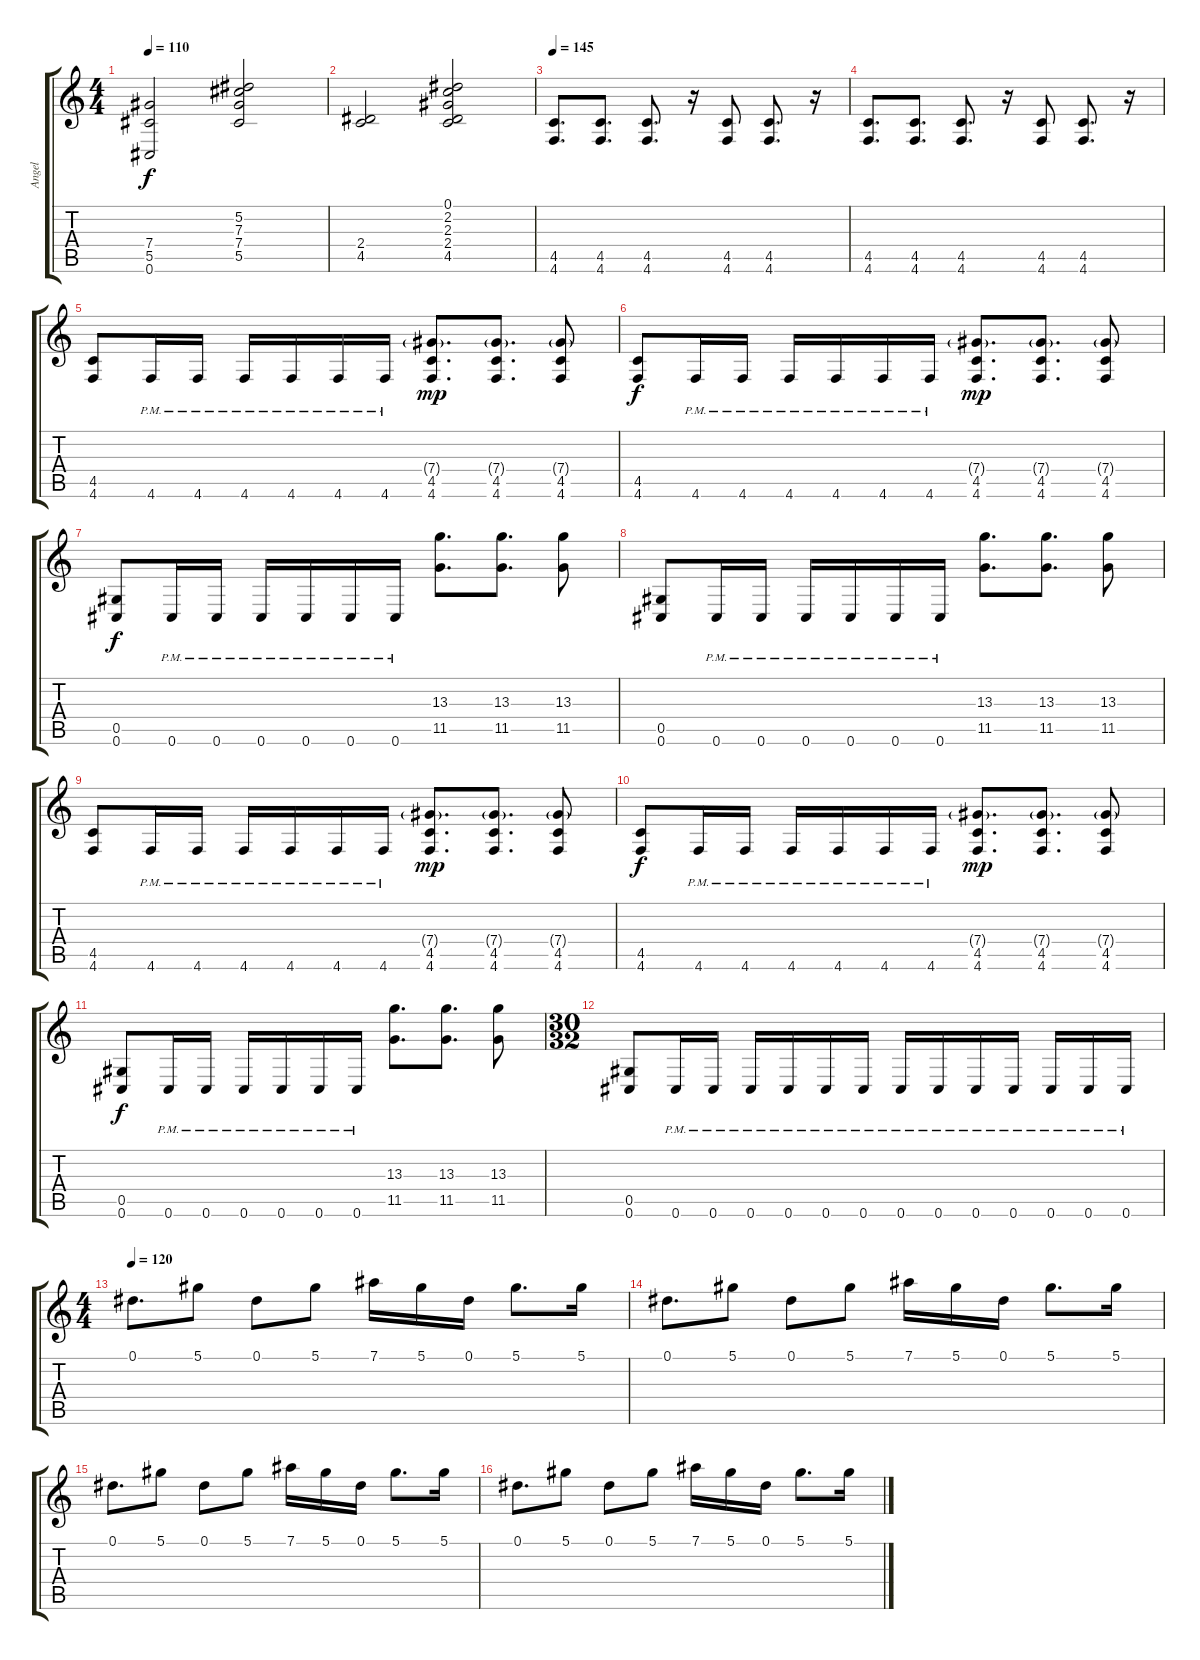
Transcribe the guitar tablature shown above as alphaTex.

\track ("Angel" "Angel") {instrument distortionguitar}
\staff {score tabs}
\tuning (Eb4 Bb3 Gb3 Db3 Ab2 Db2) {hide}
\ts (4 4)
\tempo 110
\clef g2
\ks c
(7.4 5.5 0.6).2{dy f} (5.2 7.3 7.4 5.5).2 |
(2.4 4.5).2 (0.1 2.2 2.3 2.4 4.5).2 |
\tempo 145
(4.5 4.6).8{d} (4.5 4.6).8{d} (4.5 4.6).8{d} r.16 (4.5 4.6).8 (4.5 4.6).8{d} r.16 |
(4.5 4.6).8{d} (4.5 4.6).8{d} (4.5 4.6).8{d} r.16 (4.5 4.6).8 (4.5 4.6).8{d} r.16 |
(4.5 4.6).8 4.6{pm}.16 4.6{pm}.16 4.6{pm}.16 4.6{pm}.16 4.6{pm}.16 4.6{pm}.16 (7.4{g} 4.5 4.6).8{d dy mp} (7.4{g} 4.5 4.6).8{d} (7.4{g} 4.5 4.6).8 |
(4.5 4.6).8{dy f} 4.6{pm}.16 4.6{pm}.16 4.6{pm}.16 4.6{pm}.16 4.6{pm}.16 4.6{pm}.16 (7.4{g} 4.5 4.6).8{d dy mp} (7.4{g} 4.5 4.6).8{d} (7.4{g} 4.5 4.6).8 |
(0.5 0.6).8{dy f} 0.6{pm}.16 0.6{pm}.16 0.6{pm}.16 0.6{pm}.16 0.6{pm}.16 0.6{pm}.16 (13.3 11.5).8{d} (13.3 11.5).8{d} (13.3 11.5).8 |
(0.5 0.6).8 0.6{pm}.16 0.6{pm}.16 0.6{pm}.16 0.6{pm}.16 0.6{pm}.16 0.6{pm}.16 (13.3 11.5).8{d} (13.3 11.5).8{d} (13.3 11.5).8 |
(4.5 4.6).8 4.6{pm}.16 4.6{pm}.16 4.6{pm}.16 4.6{pm}.16 4.6{pm}.16 4.6{pm}.16 (7.4{g} 4.5 4.6).8{d dy mp} (7.4{g} 4.5 4.6).8{d} (7.4{g} 4.5 4.6).8 |
(4.5 4.6).8{dy f} 4.6{pm}.16 4.6{pm}.16 4.6{pm}.16 4.6{pm}.16 4.6{pm}.16 4.6{pm}.16 (7.4{g} 4.5 4.6).8{d dy mp} (7.4{g} 4.5 4.6).8{d} (7.4{g} 4.5 4.6).8 |
(0.5 0.6).8{dy f} 0.6{pm}.16 0.6{pm}.16 0.6{pm}.16 0.6{pm}.16 0.6{pm}.16 0.6{pm}.16 (13.3 11.5).8{d} (13.3 11.5).8{d} (13.3 11.5).8 |
\ts (30 32)
(0.5 0.6).8 0.6{pm}.16 0.6{pm}.16 0.6{pm}.16 0.6{pm}.16 0.6{pm}.16 0.6{pm}.16 0.6{pm}.16 0.6{pm}.16 0.6{pm}.16 0.6{pm}.16 0.6{pm}.16 0.6{pm}.16 0.6{pm}.16 |
\ts (4 4)
\tempo 120
0.1.8{d} 5.1.8 0.1.8 5.1.8 7.1.16 5.1.16 0.1.16 5.1.8{d} 5.1.16 |
0.1.8{d} 5.1.8 0.1.8 5.1.8 7.1.16 5.1.16 0.1.16 5.1.8{d} 5.1.16 |
0.1.8{d} 5.1.8 0.1.8 5.1.8 7.1.16 5.1.16 0.1.16 5.1.8{d} 5.1.16 |
0.1.8{d} 5.1.8 0.1.8 5.1.8 7.1.16 5.1.16 0.1.16 5.1.8{d} 5.1.16
